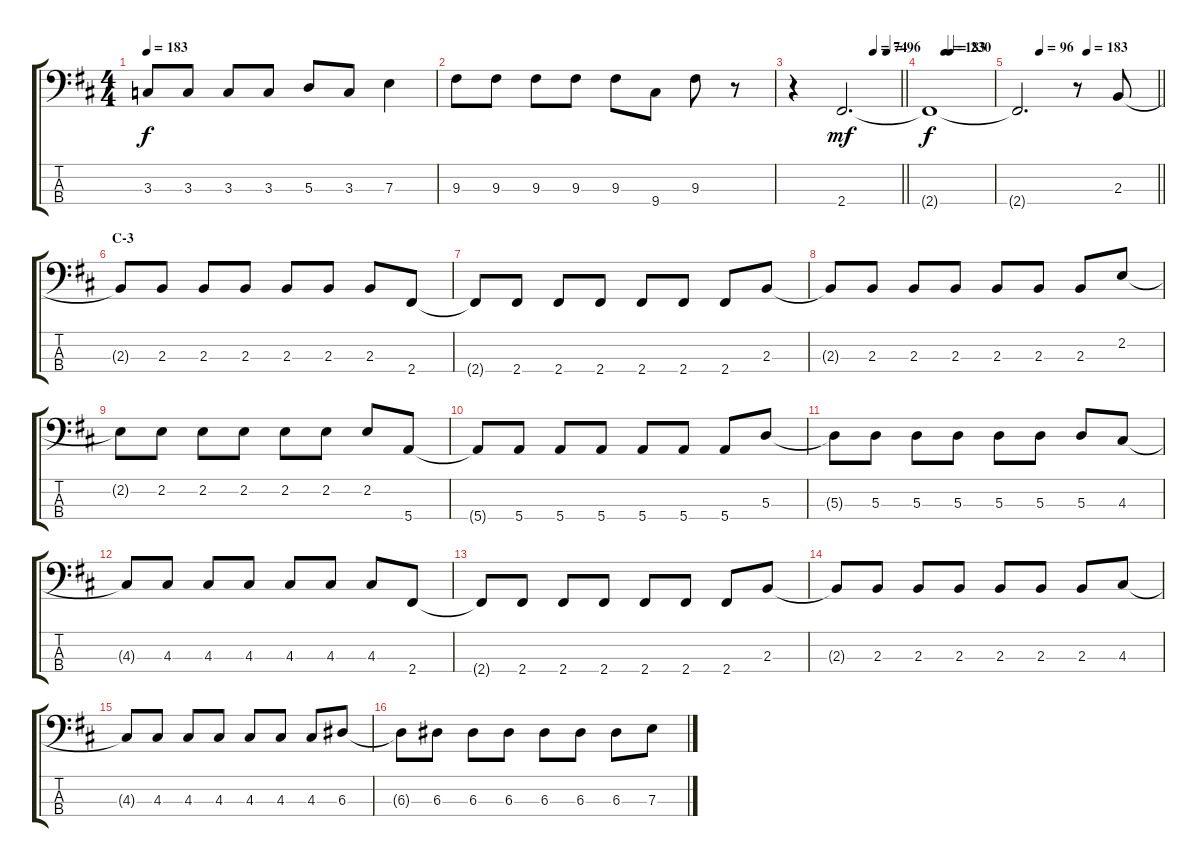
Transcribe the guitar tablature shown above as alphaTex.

\track "" {instrument electricbasspick}
\staff {score tabs}
\tuning (G2 D2 A1 E1) {hide}
\ts (4 4)
\tempo 183
\clef f4
\ks d
3.3{t}.8{dy f} 3.3.8 3.3.8 3.3.8 5.3.8 3.3.8 7.3.4 |
9.3.8 9.3.8 9.3.8 9.3.8 9.3.8 9.4.8 9.3.8 r.8 |
\tempo (74 0.75)
\tempo (96 0.875)
\barLineRight lightlight
r.4 2.4.2{d dy mf} |
\tempo (183 0.25)
\tempo (230 0.3333333333333333)
2.4{t}.1{dy f} |
\tempo (96 0.16666666666666666)
\tempo (183 0.5)
\barLineRight lightlight
2.4{t}.2{d} r.8 2.3.8 |
\section ("" "C-3")
2.3{t}.8 2.3.8 2.3.8 2.3.8 2.3.8 2.3.8 2.3.8 2.4.8 |
2.4{t}.8 2.4.8 2.4.8 2.4.8 2.4.8 2.4.8 2.4.8 2.3.8 |
2.3{t}.8 2.3.8 2.3.8 2.3.8 2.3.8 2.3.8 2.3.8 2.2.8 |
2.2{t}.8 2.2.8 2.2.8 2.2.8 2.2.8 2.2.8 2.2.8 5.4.8 |
5.4{t}.8 5.4.8 5.4.8 5.4.8 5.4.8 5.4.8 5.4.8 5.3.8 |
5.3{t}.8 5.3.8 5.3.8 5.3.8 5.3.8 5.3.8 5.3.8 4.3.8 |
4.3{t}.8 4.3.8 4.3.8 4.3.8 4.3.8 4.3.8 4.3.8 2.4.8 |
2.4{t}.8 2.4.8 2.4.8 2.4.8 2.4.8 2.4.8 2.4.8 2.3.8 |
2.3{t}.8 2.3.8 2.3.8 2.3.8 2.3.8 2.3.8 2.3.8 4.3.8 |
4.3{t}.8 4.3.8 4.3.8 4.3.8 4.3.8 4.3.8 4.3.8 6.3.8 |
6.3{t}.8 6.3.8 6.3.8 6.3.8 6.3.8 6.3.8 6.3.8 7.3.8
